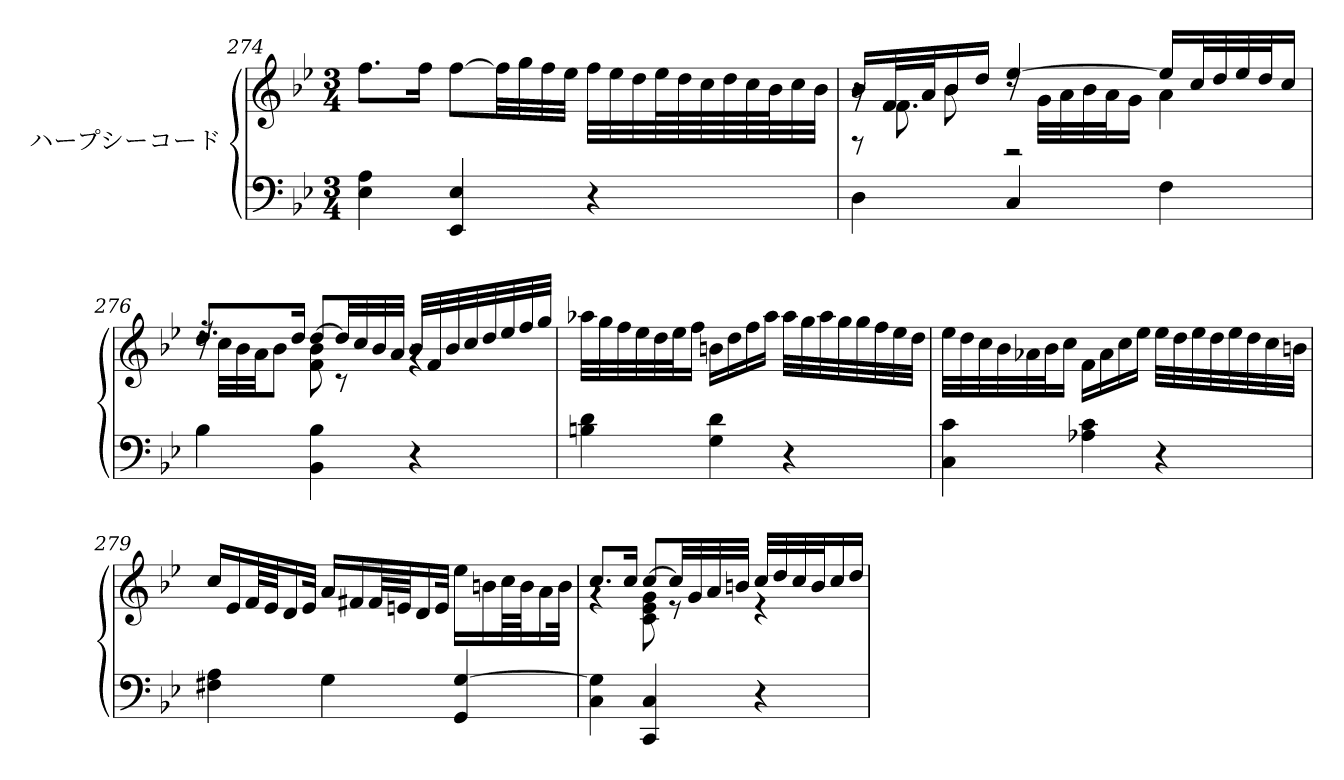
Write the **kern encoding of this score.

**kern	**kern
*part1	*part1
*staff2	*staff1
*I"ハープシーコード	*
*clefF4	*clefG2
*k[b-e-]	*k[b-e-]
*M3/4	*M3/4
=274	=274
4E-\ 4A\	8.ff\L
.	16ff\Jk
4EE-/ 4E-/	[8ff\L
.	32ff\LL]
.	32gg\
.	32ff\
.	32ee-\JJJ
4r	32ff\LLL
.	32ee-\
.	32dd\
.	64ee-\L
.	64dd\
.	64cc\
.	64dd\
.	64cc\
.	64b-\J
.	32cc\
.	32b-\JJJ
!!LO:LB:g=z
=275	=275
*	*^
*	*	*^
4D\	16b-/LL	16r	8rF
.	32f/L	8.f\	.
.	32a/J	.	.
.	16b-/	.	8b-\
.	16dd/JJ	.	.
4C/	[4ee-/	16rdd	2rD
.	.	32g\LLL	.
.	.	32a\	.
.	.	32b-\	.
.	.	32a\J	.
.	.	16g\JJ	.
4F\	16ee-/LL]	4a\	.
.	32cc/L	.	.
.	32dd/	.	.
.	32ee-/	.	.
.	32dd/J	.	.
.	16cc/JJ	.	.
*	*	*v	*v
=276	=276	=276
4B-\	8.dd/L	32rdd
.	.	32cc\LLL
.	.	32b-\
.	.	32a\JJ
.	.	8b-\J
.	16dd/Jk	.
4BB-\ 4B-\	[8dd/L	8f\ 8b-\
.	32dd/LL]	8r
.	32cc/	.
.	32b-/	.
.	32a/JJJ	.
4r	32b-/LLL	4rg
.	32f/	.
.	32b-/	.
.	32cc/	.
.	32dd/	.
.	32ee-/	.
.	32ff/	.
.	32gg/JJJ	.
*	*v	*v
!!LO:PB:g=z
=277	=277
4Bn\ 4d\	32aa-X\LLL
.	32gg\
.	32ff\
.	32ee-\
.	32dd\
.	32ee-\J
.	16ff\JJ
4G\ 4d\	16bn\LL
.	16dd\
.	16ff\
.	16aa-\JJ
4r	32aa-\LLL
.	32gg\
.	32aa-\
.	32gg\
.	32gg\
.	32ff\
.	32ee-\
.	32dd\JJJ
=278	=278
4C\ 4c\	32ee-\LLL
.	32dd\
.	32cc\
.	32b-\
.	32a-X\
.	32b-\J
.	16cc\JJ
4A-X\ 4c\	16f\LL
.	16a-\
.	16cc\
.	16ee-\JJ
4r	32ee-\LLL
.	32dd\
.	32ee-\
.	32dd\
.	32ee-\
.	32dd\
.	32cc\
.	32bn\JJJ
!!LO:LB:g=z
=279	=279
4F#X\ 4A\	16cc/LL
.	16e-/
.	64f/LL
.	64e-/JJ
.	16d/
.	32e-/JJk
4G\	16a/LL
.	16f#X/
.	64f#/LL
.	64en/JJ
.	16d/
.	32e/JJk
4GG/ [4G/	16ee-\LL
.	16bn\
.	64cc\LL
.	64b\JJ
.	16a\
.	32b\JJk
=280	=280
*	*^
4C\ 4G\]	8.cc/L	4rg
.	16cc/Jk	.
4CC/ 4C/	[8cc/L	8c\ 8e-\ 8g\
.	32cc/LL]	8re
.	32g/	.
.	32a/	.
.	32bn/JJJ	.
4r	32cc/LLL	4re
.	32dd/	.
.	32cc/	.
.	32b/J	.
.	16cc/	.
.	16dd/JJ	.
*	*v	*v
=	=
*-	*-
